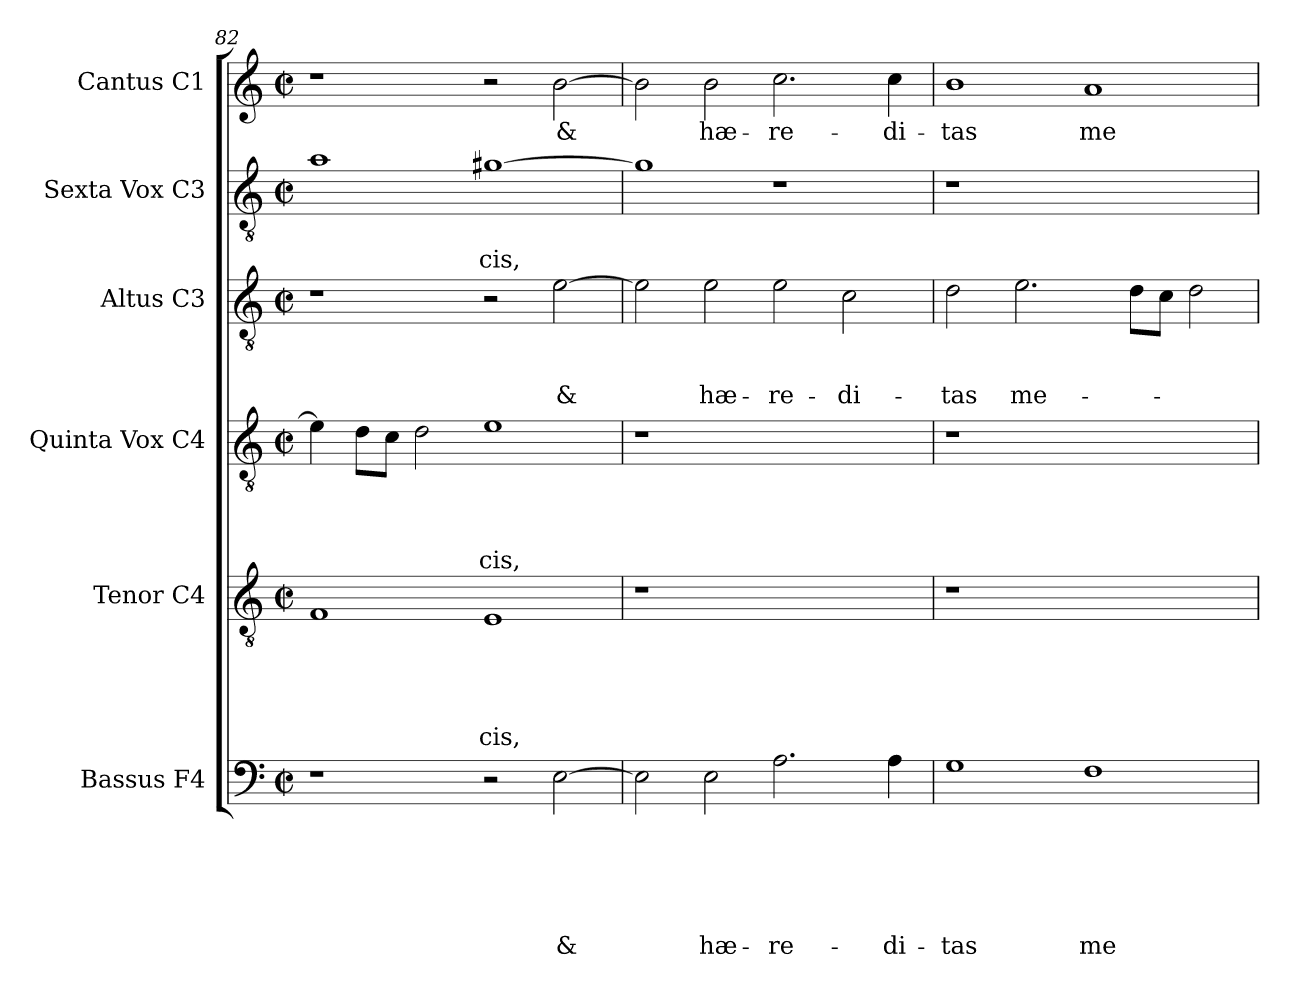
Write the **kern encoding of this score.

**kern	**text	**text	**text	**text	**text	**text	**kern	**text	**text	**text	**text	**text	**kern	**text	**text	**text	**text	**kern	**text	**text	**text	**kern	**text	**text	**kern	**text
*part6	*part6	*part6	*part6	*part6	*part6	*part6	*part5	*part5	*part5	*part5	*part5	*part5	*part4	*part4	*part4	*part4	*part4	*part3	*part3	*part3	*part3	*part2	*part2	*part2	*part1	*part1
*staff6	*staff6	*staff6	*staff6	*staff6	*staff6	*staff6	*staff5	*staff5	*staff5	*staff5	*staff5	*staff5	*staff4	*staff4	*staff4	*staff4	*staff4	*staff3	*staff3	*staff3	*staff3	*staff2	*staff2	*staff2	*staff1	*staff1
*I"Bassus F4	*	*	*	*	*	*	*I"Tenor C4	*	*	*	*	*	*I"Quinta Vox C4	*	*	*	*	*I"Altus C3	*	*	*	*I"Sexta Vox C3	*	*	*I"Cantus C1	*
*I'B	*	*	*	*	*	*	*I'T	*	*	*	*	*	*	*	*	*	*	*I'A	*	*	*	*	*	*	*I'C	*
*clefF4	*	*	*	*	*	*	*clefGv2	*	*	*	*	*	*clefGv2	*	*	*	*	*clefGv2	*	*	*	*clefGv2	*	*	*clefG2	*
*k[]	*	*	*	*	*	*	*k[]	*	*	*	*	*	*k[]	*	*	*	*	*k[]	*	*	*	*k[]	*	*	*k[]	*
*C:	*	*	*	*	*	*	*C:	*	*	*	*	*	*C:	*	*	*	*	*C:	*	*	*	*C:	*	*	*C:	*
*M2/2	*	*	*	*	*	*	*M2/2	*	*	*	*	*	*M2/2	*	*	*	*	*M2/2	*	*	*	*M2/2	*	*	*M2/2	*
*met(c|)	*	*	*	*	*	*	*met(c|)	*	*	*	*	*	*met(c|)	*	*	*	*	*met(c|)	*	*	*	*met(c|)	*	*	*met(c|)	*
=82	=82	=82	=82	=82	=82	=82	=82	=82	=82	=82	=82	=82	=82	=82	=82	=82	=82	=82	=82	=82	=82	=82	=82	=82	=82	=82
1r	.	.	.	.	.	.	1F	.	.	.	.	.	4e\]	.	.	.	.	1r	.	.	.	1a	.	.	1r	.
.	.	.	.	.	.	.	.	.	.	.	.	.	8d\L	.	.	.	.	.	.	.	.	.	.	.	.	.
.	.	.	.	.	.	.	.	.	.	.	.	.	8c\J	.	.	.	.	.	.	.	.	.	.	.	.	.
.	.	.	.	.	.	.	.	.	.	.	.	.	2d\	.	.	.	.	.	.	.	.	.	.	.	.	.
!	!	!	!	!	!	!	!	!	!	!	!	!LO:LY:b	!	!	!	!	!LO:LY:b	!	!	!	!	!	!	!LO:LY:b	!	!
2r	.	.	.	.	.	.	1E	.	.	.	.	-cis,	1e	.	.	.	-cis,	2r	.	.	.	[1g#X	.	-cis,	2r	.
!	!	!	!	!	!	!LO:LY:b	!	!	!	!	!	!	!	!	!	!	!	!	!	!	!LO:LY:b	!	!	!	!	!LO:LY:b
[2E\	.	.	.	.	.	&	.	.	.	.	.	.	.	.	.	.	.	[2e\	.	.	&	.	.	.	[2b\	&
=83	=83	=83	=83	=83	=83	=83	=83	=83	=83	=83	=83	=83	=83	=83	=83	=83	=83	=83	=83	=83	=83	=83	=83	=83	=83	=83
2E\]	.	.	.	.	.	.	1r	.	.	.	.	.	1r	.	.	.	.	2e\]	.	.	.	1g#]	.	.	2b\]	.
!	!	!	!	!	!	!LO:LY:b	!	!	!	!	!	!	!	!	!	!	!	!	!	!	!LO:LY:b	!	!	!	!	!LO:LY:b
2E\	.	.	.	.	.	hæ-	.	.	.	.	.	.	.	.	.	.	.	2e\	.	.	hæ-	.	.	.	2b\	hæ-
!	!	!	!	!	!	!LO:LY:b	!	!	!	!	!	!	!	!	!	!	!	!	!	!	!LO:LY:b	!	!	!	!	!LO:LY:b
2.A\	.	.	.	.	.	-re-	1ryy	.	.	.	.	.	1ryy	.	.	.	.	2e\	.	.	-re-	1r	.	.	2.cc\	-re-
!	!	!	!	!	!	!	!	!	!	!	!	!	!	!	!	!	!	!	!	!	!LO:LY:b	!	!	!	!	!
.	.	.	.	.	.	.	.	.	.	.	.	.	.	.	.	.	.	2c\	.	.	-di-	.	.	.	.	.
!	!	!	!	!	!	!LO:LY:b	!	!	!	!	!	!	!	!	!	!	!	!	!	!	!	!	!	!	!	!LO:LY:b
4A\	.	.	.	.	.	-di-	.	.	.	.	.	.	.	.	.	.	.	.	.	.	.	.	.	.	4cc\	-di-
=84	=84	=84	=84	=84	=84	=84	=84	=84	=84	=84	=84	=84	=84	=84	=84	=84	=84	=84	=84	=84	=84	=84	=84	=84	=84	=84
!	!	!	!	!	!	!LO:LY:b	!	!	!	!	!	!	!	!	!	!	!	!	!	!	!LO:LY:b	!	!	!	!	!LO:LY:b
1G	.	.	.	.	.	-tas	1r	.	.	.	.	.	1r	.	.	.	.	2d\	.	.	-tas	1r	.	.	1b	-tas
!	!	!	!	!	!	!	!	!	!	!	!	!	!	!	!	!	!	!	!	!	!LO:LY:b	!	!	!	!	!
.	.	.	.	.	.	.	.	.	.	.	.	.	.	.	.	.	.	2.e\	.	.	me-	.	.	.	.	.
!	!	!	!	!	!	!LO:LY:b	!	!	!	!	!	!	!	!	!	!	!	!	!	!	!	!	!	!	!	!LO:LY:b
1F	.	.	.	.	.	me-	1ryy	.	.	.	.	.	1ryy	.	.	.	.	.	.	.	.	1ryy	.	.	1a	me-
.	.	.	.	.	.	.	.	.	.	.	.	.	.	.	.	.	.	8d\L	.	.	.	.	.	.	.	.
.	.	.	.	.	.	.	.	.	.	.	.	.	.	.	.	.	.	8c\J	.	.	.	.	.	.	.	.
.	.	.	.	.	.	.	.	.	.	.	.	.	.	.	.	.	.	2d\	.	.	.	.	.	.	.	.
=	=	=	=	=	=	=	=	=	=	=	=	=	=	=	=	=	=	=	=	=	=	=	=	=	=	=
*-	*-	*-	*-	*-	*-	*-	*-	*-	*-	*-	*-	*-	*-	*-	*-	*-	*-	*-	*-	*-	*-	*-	*-	*-	*-	*-
